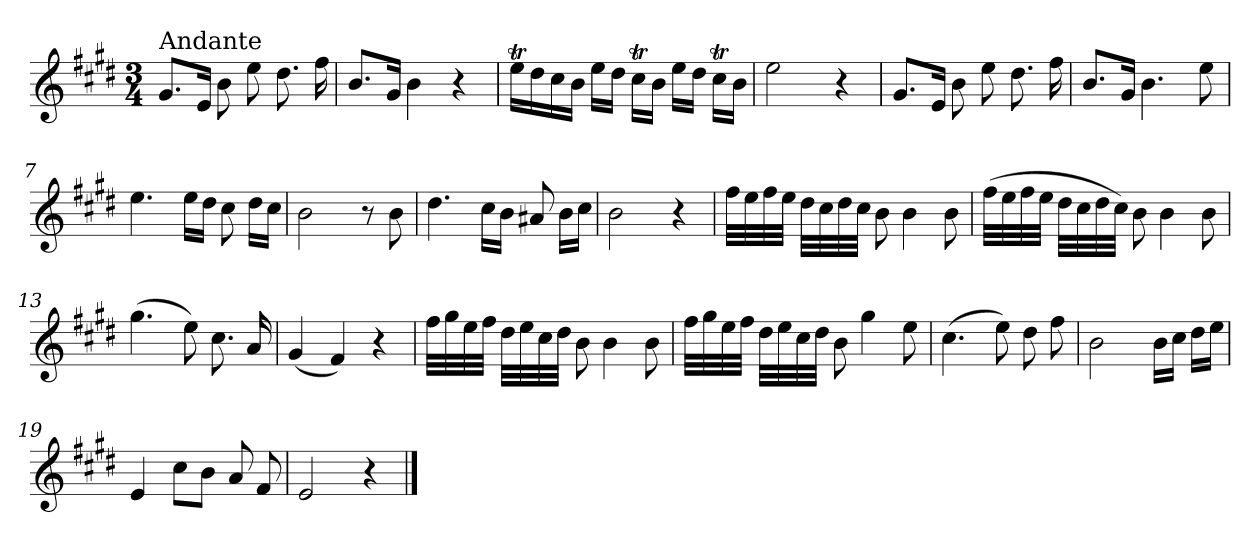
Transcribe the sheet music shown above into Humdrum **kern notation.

**kern
*part1
*staff1
*clefG2
*k[f#c#g#d#]
*E:
*M3/4
=1
!LO:TX:a:t=Andante
8.g#/L
16e/Jk
8b\
8ee\
8.dd#\
16ff#\
=2
8.b/L
16g#/Jk
4b\
4r
=3
16eeT\LL
16dd#\
16cc#\
16b\JJ
16ee\LL
16dd#\JJ
16cc#T\LL
16b\JJ
16ee\LL
16dd#\JJ
16cc#T\LL
16b\JJ
=4
2ee\
4r
=5
8.g#/L
16e/Jk
8b\
8ee\
8.dd#\
16ff#\
!!LO:LB:g=z
=6
8.b/L
16g#/Jk
4.b\
8ee\
=7
4.ee\
16ee\LL
16dd#\JJ
8cc#\
16dd#\LL
16cc#\JJ
=8
2b\
8r
8b\
=9
4.dd#\
16cc#\LL
16b\JJ
8a#X/
16b\LL
16cc#\JJ
=10
2b\
4r
=11
32ff#\LLL
32ee\
32ff#\
32ee\JJJ
32dd#\LLL
32cc#\
32dd#\
32cc#\JJJ
8b\
4b\
8b\
!!LO:LB:g=z
=12
(>32ff#\LLL
32ee\
32ff#\
32ee\JJJ
32dd#\LLL
32cc#\
32dd#\
32cc#\JJJ)
8b\
4b\
8b\
=13
(>4.gg#\
8ee\)
8.cc#\
16a/
=14
(<4g#/
4f#/)
4r
=15
32ff#\LLL
32gg#\
32ee\
32ff#\JJJ
32dd#\LLL
32ee\
32cc#\
32dd#\JJJ
8b\
4b\
8b\
!!LO:LB:g=z
=16
32ff#\LLL
32gg#\
32ee\
32ff#\JJJ
32dd#\LLL
32ee\
32cc#\
32dd#\JJJ
8b\
4gg#\
8ee\
=17
(>4.cc#\
8ee\)
8dd#\
8ff#\
=18
2b\
16b\LL
16cc#\JJ
16dd#\LL
16ee\JJ
=19
4e/
8cc#\L
8b\J
8a/
8f#/
=20
2e/
4r
==
*-
